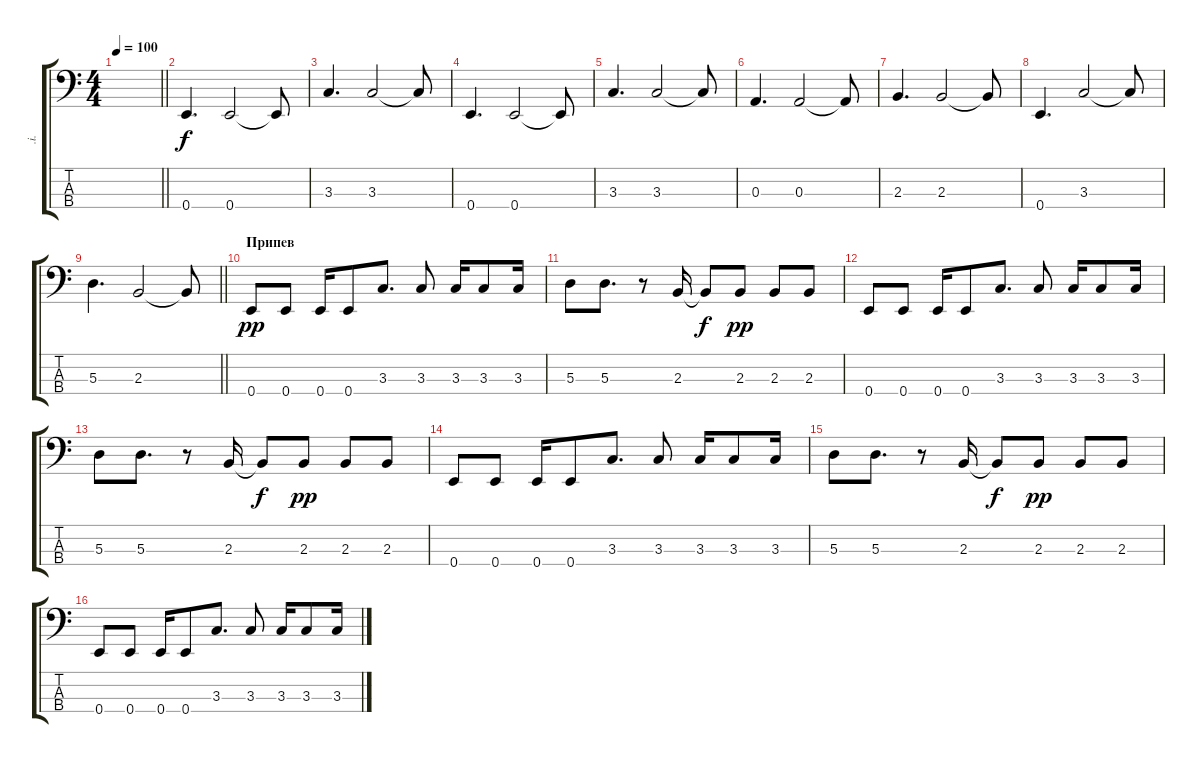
\track (".i." ".i.") {instrument electricbassfinger}
\staff {score tabs}
\tuning (G2 D2 A1 E1) {hide}
\ts (4 4)
\tempo 100
\clef f4
\barLineRight lightlight
\ks c
|
0.4.4{d} 0.4.2 0.4{t}.8 |
3.3.4{d} 3.3.2 3.3{t}.8 |
0.4.4{d} 0.4.2 0.4{t}.8 |
3.3.4{d} 3.3.2 3.3{t}.8 |
0.3.4{d} 0.3.2 0.3{t}.8 |
2.3.4{d} 2.3.2 2.3{t}.8 |
0.4.4{d} 3.3.2 3.3{t}.8 |
\barLineRight lightlight
5.3.4{d} 2.3.2 2.3{t}.8 |
\section ("" "Припев")
0.4.8{dy pp} 0.4.8 0.4.16 0.4.8 3.3.8{d} 3.3.8 3.3.16 3.3.8 3.3.16 |
5.3.8 5.3.8{d} r.8 2.3.16 2.3{t}.8{dy f} 2.3.8{dy pp} 2.3.8 2.3.8 |
0.4.8 0.4.8 0.4.16 0.4.8 3.3.8{d} 3.3.8 3.3.16 3.3.8 3.3.16 |
5.3.8 5.3.8{d} r.8 2.3.16 2.3{t}.8{dy f} 2.3.8{dy pp} 2.3.8 2.3.8 |
0.4.8 0.4.8 0.4.16 0.4.8 3.3.8{d} 3.3.8 3.3.16 3.3.8 3.3.16 |
5.3.8 5.3.8{d} r.8 2.3.16 2.3{t}.8{dy f} 2.3.8{dy pp} 2.3.8 2.3.8 |
0.4.8 0.4.8 0.4.16 0.4.8 3.3.8{d} 3.3.8 3.3.16 3.3.8 3.3.16
